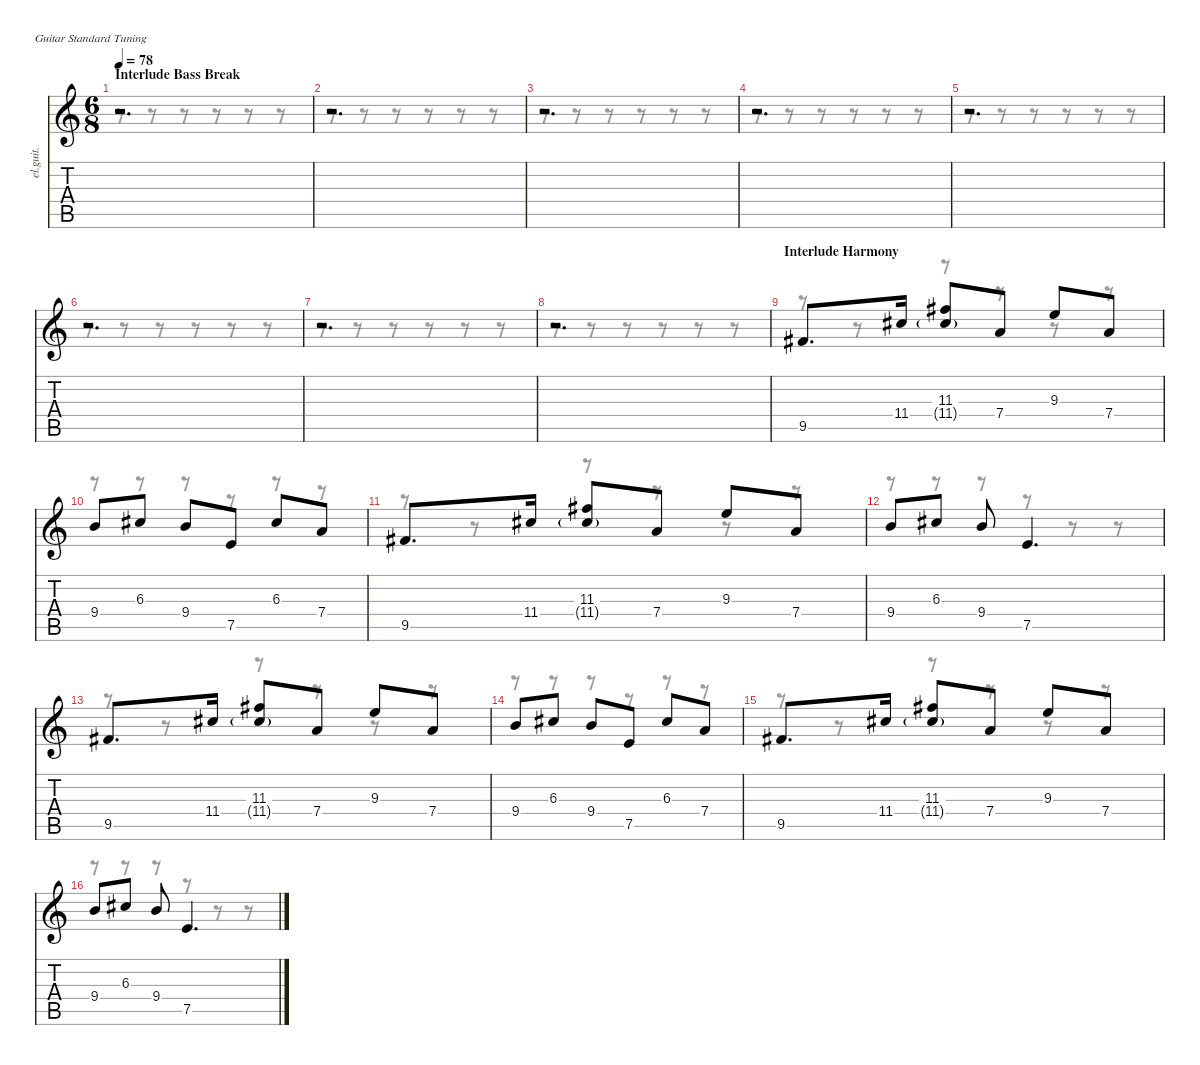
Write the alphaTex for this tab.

\defaultSystemsLayout 4
\hideDynamics
\bracketExtendMode nobrackets
\track ("Interlude Guitar II" "el.guit.") {instrument electricguitarclean}
\staff {score tabs}
\tuning (E4 B3 G3 D3 A2 E2)
\voice
\ts (6 8)
\beaming (8 2 2 2 2)
\section ("" "Interlude Bass Break")
\tempo 78
\clef g2
\ks c
r.2{d dy f beam Up} |
r.2{d beam Up} |
r.2{d beam Up} |
r.2{d beam Up} |
r.2{d beam Up} |
r.2{d beam Up} |
r.2{d beam Up} |
r.2{d beam Up} |
\section ("" "Interlude Harmony")
9.5{acc #}.8{d beam Up} 11.4{acc #}.16{beam Up} (11.3{acc #} 11.4{g acc #}).8{beam Up} 7.4.8{beam Up} 9.3.8{beam Up} 7.4.8{beam Up} |
9.4.8{beam Up} 6.3{acc #}.8{beam Up} 9.4.8{beam Up} 7.5.8{beam Up} 6.3{acc #}.8{beam Up} 7.4.8{beam Up} |
9.5{acc #}.8{d beam Up} 11.4{acc #}.16{beam Up} (11.3{acc #} 11.4{g acc #}).8{beam Up} 7.4.8{beam Up} 9.3.8{beam Up} 7.4.8{beam Up} |
9.4.8{beam Up} 6.3{acc #}.8{beam Up} 9.4.8{beam Up} 7.5.4{d beam Up} |
9.5{acc #}.8{d beam Up} 11.4{acc #}.16{beam Up} (11.3{acc #} 11.4{g acc #}).8{beam Up} 7.4.8{beam Up} 9.3.8{beam Up} 7.4.8{beam Up} |
9.4.8{beam Up} 6.3{acc #}.8{beam Up} 9.4.8{beam Up} 7.5.8{beam Up} 6.3{acc #}.8{beam Up} 7.4.8{beam Up} |
9.5{acc #}.8{d beam Up} 11.4{acc #}.16{beam Up} (11.3{acc #} 11.4{g acc #}).8{beam Up} 7.4.8{beam Up} 9.3.8{beam Up} 7.4.8{beam Up} |
9.4.8{beam Up} 6.3{acc #}.8{beam Up} 9.4.8{beam Up} 7.5.4{d beam Up}
\voice
\clef g2
\ottava regular
\simile none
\ks c
r.8{dy mf beam Down} r.8{beam Down} r.8{beam Down} r.8{beam Down} r.8{beam Down} r.8{beam Down} |
r.8{beam Down} r.8{beam Down} r.8{beam Down} r.8{beam Down} r.8{beam Down} r.8{beam Down} |
r.8{beam Down} r.8{beam Down} r.8{beam Down} r.8{beam Down} r.8{beam Down} r.8{beam Down} |
r.8{beam Down} r.8{beam Down} r.8{beam Down} r.8{beam Down} r.8{beam Down} r.8{beam Down} |
r.8{beam Down} r.8{beam Down} r.8{beam Down} r.8{beam Down} r.8{beam Down} r.8{beam Down} |
r.8{beam Down} r.8{beam Down} r.8{beam Down} r.8{beam Down} r.8{beam Down} r.8{beam Down} |
r.8{beam Down} r.8{beam Down} r.8{beam Down} r.8{beam Down} r.8{beam Down} r.8{beam Down} |
r.8{beam Down} r.8{beam Down} r.8{beam Down} r.8{beam Down} r.8{beam Down} r.8{beam Down} |
r.8{beam Down} r.8{beam Down} r.8{beam Down} r.8{beam Down} r.8{beam Down} r.8{beam Down} |
r.8{beam Down} r.8{beam Down} r.8{beam Down} r.8{beam Down} r.8{beam Down} r.8{beam Down} |
r.8{beam Down} r.8{beam Down} r.8{beam Down} r.8{beam Down} r.8{beam Down} r.8{beam Down} |
r.8{beam Down} r.8{beam Down} r.8{beam Down} r.8{beam Down} r.8{beam Down} r.8{beam Down} |
r.8{beam Down} r.8{beam Down} r.8{beam Down} r.8{beam Down} r.8{beam Down} r.8{beam Down} |
r.8{beam Down} r.8{beam Down} r.8{beam Down} r.8{beam Down} r.8{beam Down} r.8{beam Down} |
r.8{beam Down} r.8{beam Down} r.8{beam Down} r.8{beam Down} r.8{beam Down} r.8{beam Down} |
r.8{beam Down} r.8{beam Down} r.8{beam Down} r.8{beam Down} r.8{beam Down} r.8{beam Down}
